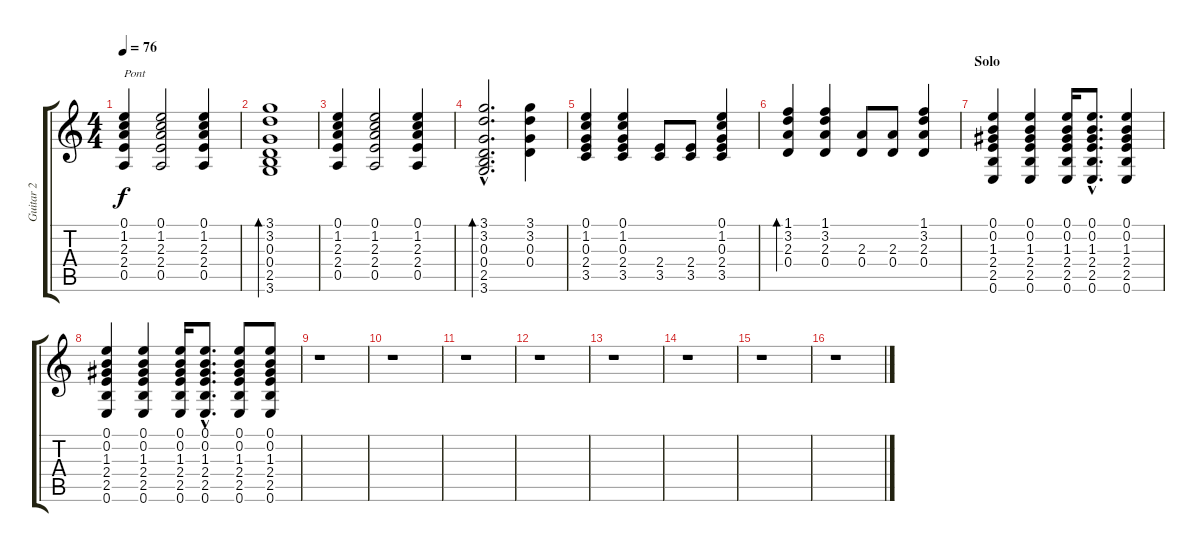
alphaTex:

\track ("Guitar 2" "Guitar 2") {instrument acousticguitarsteel}
\staff {score tabs}
\tuning (E4 B3 G3 D3 A2 E2) {hide}
\ts (4 4)
\tempo 76
\clef g2
\ks c
(0.1 1.2 2.3 2.4 0.5).4{txt "Pont" dy f} (0.1 1.2 2.3 2.4 0.5).2 (0.1 1.2 2.3 2.4 0.5).4 |
(3.1 3.2 0.3 0.4 2.5 3.6).1{bd 60} |
(0.1 1.2 2.3 2.4 0.5).4 (0.1 1.2 2.3 2.4 0.5).2 (0.1 1.2 2.3 2.4 0.5).4 |
(3.1{hac} 3.2{hac} 0.3{hac} 0.4{hac} 2.5{hac} 3.6{hac}).2{d bd 60} (3.1 3.2 0.3 0.4).4 |
(0.1 1.2 0.3 2.4 3.5).4 (0.1 1.2 0.3 2.4 3.5).4 (2.4 3.5).8 (2.4 3.5).8 (0.1 1.2 0.3 2.4 3.5).4 |
(1.1 3.2 2.3 0.4).4{bd 120} (1.1 3.2 2.3 0.4).4 (2.3 0.4).8 (2.3 0.4).8 (1.1 3.2 2.3 0.4).4 |
\section ("" "Solo")
(0.1 0.2 1.3 2.4 2.5 0.6).4 (0.1 0.2 1.3 2.4 2.5 0.6).4 (0.1 0.2 1.3 2.4 2.5 0.6).16 (0.1{hac} 0.2{hac} 1.3{hac} 2.4{hac} 2.5{hac} 0.6{hac}).8{d} (0.1 0.2 1.3 2.4 2.5 0.6).4 |
(0.1 0.2 1.3 2.4 2.5 0.6).4 (0.1 0.2 1.3 2.4 2.5 0.6).4 (0.1 0.2 1.3 2.4 2.5 0.6).16 (0.1{hac} 0.2{hac} 1.3{hac} 2.4{hac} 2.5{hac} 0.6{hac}).8{d} (0.1 0.2 1.3 2.4 2.5 0.6).8 (0.1 0.2 1.3 2.4 2.5 0.6).8 |
r.1 |
r.1 |
r.1 |
r.1 |
r.1 |
r.1 |
r.1 |
r.1
